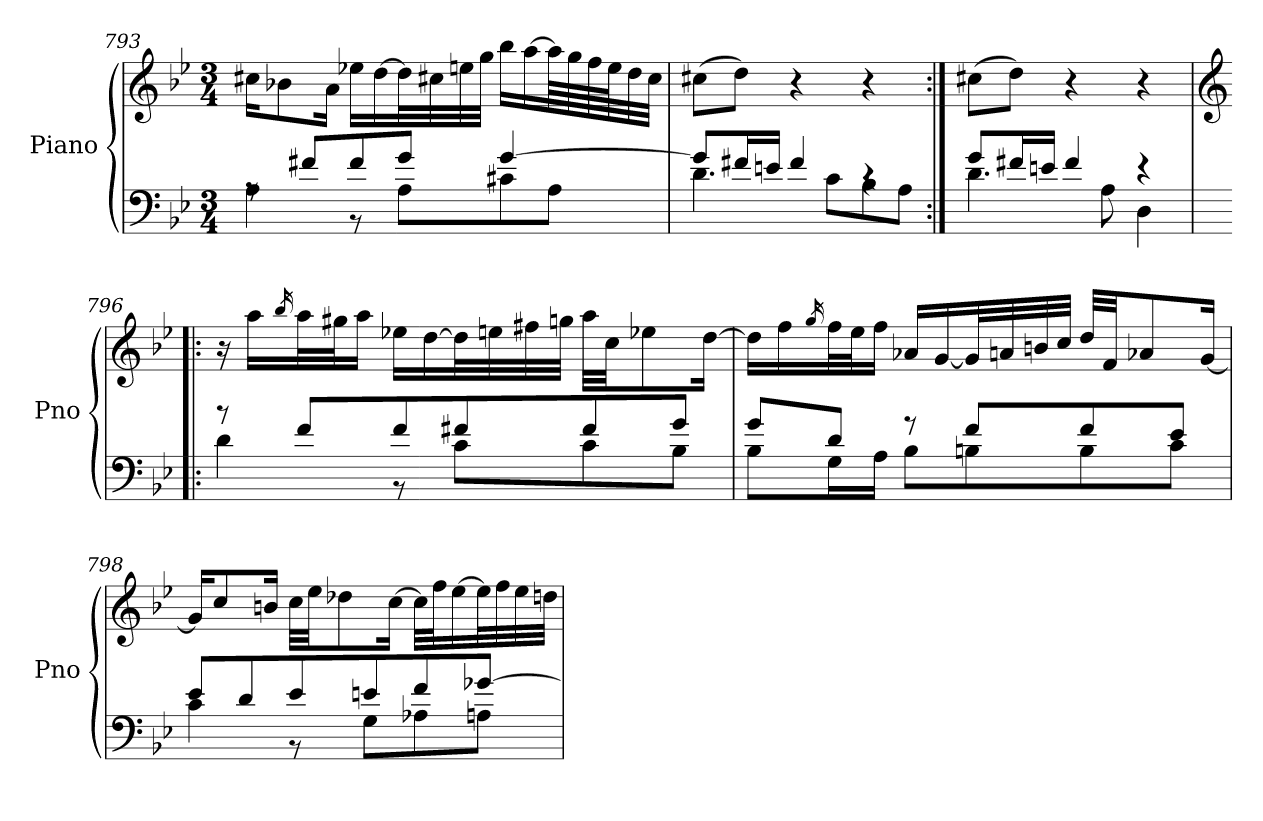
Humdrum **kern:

**kern	**kern
*part1	*part1
*staff2	*staff1
*I"Piano	*
*I'Pno	*
!!LO:LB:g=z
*clefF4	*clefG2
*k[b-e-]	*k[b-e-]
*M3/4	*M3/4
=793	=793
*^	*
8rA	4A\	16cc#X\KL
.	.	8b-X\
8f#X/L	.	.
.	.	16a\Jk
8f#/	8r	16ee-X\LL
.	.	[16dd\
8g/J	8A\L	32dd\L]
.	.	32cc#X\
.	.	32een\
.	.	32gg\JJJ
[4g/	8c#X\	16bb-\LL
.	.	[16aa\
.	8A\J	64aa\LL]
.	.	64gg\
.	.	64ff\
.	.	64ee\J
.	.	32dd\
.	.	32cc#\JJJ
=794	=794	=794
8g/L]	4.d\	(8cc#X\L
16f#X/L	.	8dd\J)
16en/JJ	.	.
4f#/	.	4r
.	8c\L	.
4rc	8B-\	4r
.	8A\J	.
=795:|!	=795:|!	=795:|!
8g/L	4.d\	(8cc#X\L
16f#X/L	.	8dd\J)
16en/JJ	.	.
4f#/	.	4r
.	8A\	.
4r	4D\	4r
!!LO:LB:g=z
=796!|:	=796!|:	=796!|:
*	*	*clefG2
8r	4d\	16r
.	.	16aa\LL
.	.	16qbb-/
8f/L	.	32aa\L
.	.	32gg#X\J
.	.	16aa\JJ
8f/	8r	16ee-X\LL
.	.	[16dd\
8f#X/	8c\L	32dd\L]
.	.	32een\
.	.	32ff#X\
.	.	32ggn\JJJ
8f#/	8c\	32aa\LLL
.	.	32cc\JJ
.	.	8ee-X\
8g/J	8B-\J	.
.	.	[16dd\Jk
=797	=797	=797
8g/L	8B-\L	16dd\LL]
.	.	16ff\
.	.	16qgg/
8d/J	16G\L	32ff\L
.	.	32ee-\J
.	16A\JJ	16ff\JJ
8rg	8B-\L	16a-X/LL
.	.	[16g/
8f/L	8Bn\	32g/L]
.	.	32an/
.	.	32bn/
.	.	32cc/JJJ
8f/	8B\	32dd/LLL
.	.	32f/JJ
.	.	8a-X/
8e-/J	8c\J	.
.	.	[16g/Jk
=798	=798	=798
8e-/L	4c\	16g/KL]
.	.	8cc/
8d/	.	.
.	.	16bn/Jk
8e-/	8r	32cc\LLL
.	.	32ee-\JJ
.	.	8dd-X\
8en/	8G\L	.
.	.	[16cc\Jk
8f/	8A-X\	32cc\LLL]
.	.	32ff\J
.	.	[16ee-\
[8g-X/J	8An\J	32ee-\L]
.	.	32ff\
.	.	32ee-\
.	.	32ddn\JJJ
*v	*v	*
=	=
*-	*-
